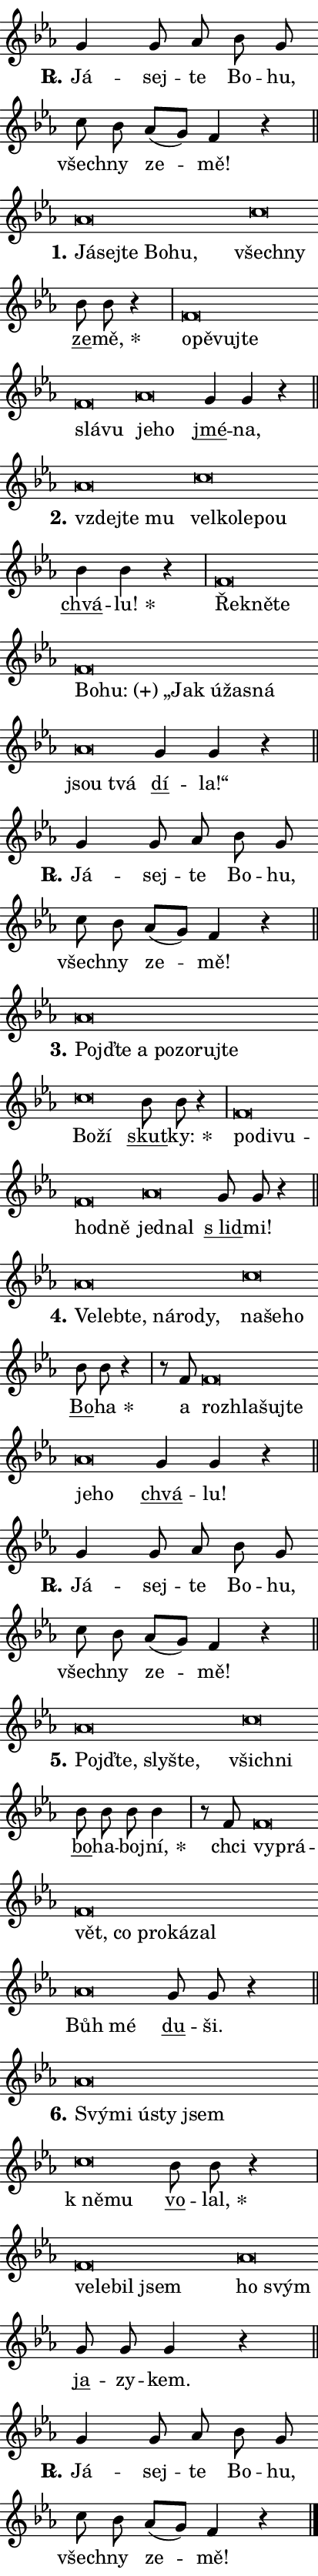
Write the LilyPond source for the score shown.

\version "2.22.1"
\header { tagline = "" }
\paper {
  indent = 0\cm
  top-margin = 0\cm
  right-margin = 0\cm
  bottom-margin = 0\cm
  left-margin = 0\cm
  paper-width = 7\cm
  page-breaking = #ly:one-page-breaking
  system-system-spacing.basic-distance = #11
  score-system-spacing.basic-distance = #11.3
  ragged-last = ##f
}


%% Author: Thomas Morley
%% https://lists.gnu.org/archive/html/lilypond-user/2020-05/msg00002.html
#(define (line-position grob)
"Returns position of @var[grob} in current system:
   @code{'start}, if at first time-step
   @code{'end}, if at last time-step
   @code{'middle} otherwise
"
  (let* ((col (ly:item-get-column grob))
         (ln (ly:grob-object col 'left-neighbor))
         (rn (ly:grob-object col 'right-neighbor))
         (col-to-check-left (if (ly:grob? ln) ln col))
         (col-to-check-right (if (ly:grob? rn) rn col))
         (break-dir-left
           (and
             (ly:grob-property col-to-check-left 'non-musical #f)
             (ly:item-break-dir col-to-check-left)))
         (break-dir-right
           (and
             (ly:grob-property col-to-check-right 'non-musical #f)
             (ly:item-break-dir col-to-check-right))))
        (cond ((eqv? 1 break-dir-left) 'start)
              ((eqv? -1 break-dir-right) 'end)
              (else 'middle))))

#(define (tranparent-at-line-position vctor)
  (lambda (grob)
  "Relying on @code{line-position} select the relevant enry from @var{vctor}.
Used to determine transparency,"
    (case (line-position grob)
      ((end) (not (vector-ref vctor 0)))
      ((middle) (not (vector-ref vctor 1)))
      ((start) (not (vector-ref vctor 2))))))

noteHeadBreakVisibility =
#(define-music-function (break-visibility)(vector?)
"Makes @code{NoteHead}s transparent relying on @var{break-visibility}"
#{
  \override NoteHead.transparent =
    #(tranparent-at-line-position break-visibility)
#})

#(define delete-ledgers-for-transparent-note-heads
  (lambda (grob)
    "Reads whether a @code{NoteHead} is transparent.
If so this @code{NoteHead} is removed from @code{'note-heads} from
@var{grob}, which is supposed to be @code{LedgerLineSpanner}.
As a result ledgers are not printed for this @code{NoteHead}"
    (let* ((nhds-array (ly:grob-object grob 'note-heads))
           (nhds-list
             (if (ly:grob-array? nhds-array)
                 (ly:grob-array->list nhds-array)
                 '()))
           ;; Relies on the transparent-property being done before
           ;; Staff.LedgerLineSpanner.after-line-breaking is executed.
           ;; This is fragile ...
           (to-keep
             (remove
               (lambda (nhd)
                 (ly:grob-property nhd 'transparent #f))
               nhds-list)))
      ;; TODO find a better method to iterate over grob-arrays, similiar
      ;; to filter/remove etc for lists
      ;; For now rebuilt from scratch
      (set! (ly:grob-object grob 'note-heads)  '())
      (for-each
        (lambda (nhd)
          (ly:pointer-group-interface::add-grob grob 'note-heads nhd))
        to-keep))))

hideNotes = {
  \noteHeadBreakVisibility #begin-of-line-visible
}
unHideNotes = {
  \noteHeadBreakVisibility #all-visible
}

% work-around for resetting accidentals
% https://lilypond.org/doc/v2.23/Documentation/notation/displaying-rhythms#unmetered-music
cadenzaMeasure = {
  \cadenzaOff
  \partial 1024 s1024
  \cadenzaOn
}

#(define-markup-command (accent layout props text) (markup?)
  "Underline accented syllable"
  (interpret-markup layout props
    #{\markup \override #'(offset . 4.3) \underline { #text }#}))

responsum = \markup \concat {
  "R" \hspace #-1.05 \path #0.1 #'((moveto 0 0.07) (lineto 0.9 0.8)) \hspace #0.05 "."
}

\layout {
    \context {
        \Staff
        \remove "Time_signature_engraver"
        \override LedgerLineSpanner.after-line-breaking = #delete-ledgers-for-transparent-note-heads
    }
    \context {
        \Voice {
            \override NoteHead.output-attributes = #'((class . "notehead"))
            \override Hairpin.height = #0.55
        }
    }
    \context {
        \Lyrics {
            \override StanzaNumber.output-attributes = #'((class . "stanzanumber"))
            \override LyricSpace.minimum-distance = #0.9
            \override LyricText.font-name = #"TeX Gyre Schola"
            \override LyricText.font-size = 1
            \override StanzaNumber.font-name = #"TeX Gyre Schola Bold"
            \override StanzaNumber.font-size = 1
        }
    }
}

% magnetic-lyrics.ily
%
%   written by
%     Jean Abou Samra <jean@abou-samra.fr>
%     Werner Lemberg <wl@gnu.org>
%
%   adapted by
%     Jiri Hon <jiri.hon@gmail.com>
%
% Version 2022-Apr-15

% https://www.mail-archive.com/lilypond-user@gnu.org/msg149350.html

#(define (Left_hyphen_pointer_engraver context)
   "Collect syllable-hyphen-syllable occurrences in lyrics and store
them in properties.  This engraver only looks to the left.  For
example, if the lyrics input is @code{foo -- bar}, it does the
following.

@itemize @bullet
@item
Set the @code{text} property of the @code{LyricHyphen} grob between
@q{foo} and @q{bar} to @code{foo}.

@item
Set the @code{left-hyphen} property of the @code{LyricText} grob with
text @q{foo} to the @code{LyricHyphen} grob between @q{foo} and
@q{bar}.
@end itemize

Use this auxiliary engraver in combination with the
@code{lyric-@/text::@/apply-@/magnetic-@/offset!} hook."
   (let ((hyphen #f)
         (text #f))
     (make-engraver
      (acknowledgers
       ((lyric-syllable-interface engraver grob source-engraver)
        (set! text grob)))
      (end-acknowledgers
       ((lyric-hyphen-interface engraver grob source-engraver)
        ;(when (not (grob::has-interface grob 'lyric-space-interface))
          (set! hyphen grob)));)
      ((stop-translation-timestep engraver)
       (when (and text hyphen)
         (ly:grob-set-object! text 'left-hyphen hyphen))
       (set! text #f)
       (set! hyphen #f)))))

#(define (lyric-text::apply-magnetic-offset! grob)
   "If the space between two syllables is less than the value in
property @code{LyricText@/.details@/.squash-threshold}, move the right
syllable to the left so that it gets concatenated with the left
syllable.

Use this function as a hook for
@code{LyricText@/.after-@/line-@/breaking} if the
@code{Left_@/hyphen_@/pointer_@/engraver} is active."
   (let ((hyphen (ly:grob-object grob 'left-hyphen #f)))
     (when hyphen
       (let ((left-text (ly:spanner-bound hyphen LEFT)))
         (when (grob::has-interface left-text 'lyric-syllable-interface)
           (let* ((common (ly:grob-common-refpoint grob left-text X))
                  (this-x-ext (ly:grob-extent grob common X))
                  (left-x-ext
                   (begin
                     ;; Trigger magnetism for left-text.
                     (ly:grob-property left-text 'after-line-breaking)
                     (ly:grob-extent left-text common X)))
                  ;; `delta` is the gap width between two syllables.
                  (delta (- (interval-start this-x-ext)
                            (interval-end left-x-ext)))
                  (details (ly:grob-property grob 'details))
                  (threshold (assoc-get 'squash-threshold details 0.2)))
             (when (< delta threshold)
               (let* (;; We have to manipulate the input text so that
                      ;; ligatures crossing syllable boundaries are not
                      ;; disabled.  For languages based on the Latin
                      ;; script this is essentially a beautification.
                      ;; However, for non-Western scripts it can be a
                      ;; necessity.
                      (lt (ly:grob-property left-text 'text))
                      (rt (ly:grob-property grob 'text))
                      (is-space (grob::has-interface hyphen 'lyric-space-interface))
                      (space (if is-space " " ""))
                      (space-markup (grob-interpret-markup grob " "))
                      (space-size (interval-length (ly:stencil-extent space-markup X)))
                      (extra-delta (if is-space space-size 0))
                      ;; Append new syllable.
                      (ltrt-space (if (and (string? lt) (string? rt))
                                (string-append lt space rt)
                                (make-concat-markup (list lt space rt))))
                      ;; Right-align `ltrt` to the right side.
                      (ltrt-space-markup (grob-interpret-markup
                               grob
                               (make-translate-markup
                                (cons (interval-length this-x-ext) 0)
                                (make-right-align-markup ltrt-space)))))
                 (begin
                   ;; Don't print `left-text`.
                   (ly:grob-set-property! left-text 'stencil #f)
                   ;; Set text and stencil (which holds all collected
                   ;; syllables so far) and shift it to the left.
                   (ly:grob-set-property! grob 'text ltrt-space)
                   (ly:grob-set-property! grob 'stencil ltrt-space-markup)
                   (ly:grob-translate-axis! grob (- (- delta extra-delta)) X))))))))))


#(define (lyric-hyphen::displace-bounds-first grob)
   ;; Make very sure this callback isn't triggered too early.
   (let ((left (ly:spanner-bound grob LEFT))
         (right (ly:spanner-bound grob RIGHT)))
     (ly:grob-property left 'after-line-breaking)
     (ly:grob-property right 'after-line-breaking)
     (ly:lyric-hyphen::print grob)))

squashThreshold = #0.4

\layout {
  \context {
    \Lyrics
    \consists #Left_hyphen_pointer_engraver
    \override LyricText.after-line-breaking =
      #lyric-text::apply-magnetic-offset!
    \override LyricHyphen.stencil = #lyric-hyphen::displace-bounds-first
    \override LyricText.details.squash-threshold = \squashThreshold
    \override LyricHyphen.minimum-distance = 0
    \override LyricHyphen.minimum-length = \squashThreshold
  }
}

squash = \override LyricText.details.squash-threshold = 9999
unSquash = \override LyricText.details.squash-threshold = \squashThreshold

left = \override LyricText.self-alignment-X = #LEFT
unLeft = \revert LyricText.self-alignment-X

starOffset = #(lambda (grob) 
                (let ((x_offset (ly:self-alignment-interface::aligned-on-x-parent grob)))
                  (if (= x_offset 0) 0 (+ x_offset 1.2))))

star = #(define-music-function (syllable)(string?)
"Append star separator at the end of a syllable"
#{
  \once \override LyricText.X-offset = #starOffset
  \lyricmode { \markup {
    #syllable
    \override #'((font-name . "TeX Gyre Schola Bold")) \hspace #0.2 \lower #0.65 \larger "*"
  } }
#})

starAccent = #(define-music-function (syllable)(string?)
"Append star separator at the end of a syllable and make accent"
#{
  \once \override LyricText.X-offset = #starOffset
  \lyricmode { \markup {
    \accent #syllable
    \override #'((font-name . "TeX Gyre Schola Bold")) \hspace #0.2 \lower #0.65 \larger "*"
  } }
#})

breath = #(define-music-function (syllable)(string?)
"Append breathing indicator at the end of a syllable"
#{
  \lyricmode { \markup { #syllable "+" } }
#})

optionalBreath = #(define-music-function (syllable)(string?)
"Append optional breathing indicator at the end of a syllable"
#{
  \lyricmode { \markup { #syllable "(+)" } }
#})


\score {
    <<
        \new Voice = "melody" { \cadenzaOn \key es \major \relative { g'4 g8 as bes g \bar "" c bes as[( g)] f4 r \cadenzaMeasure \bar "||" \break } }
        \new Lyrics \lyricsto "melody" { \lyricmode { \set stanza = \responsum
Já -- sej -- te Bo -- hu, všech -- ny ze -- mě! } }
    >>
    \layout {}
}

\score {
    <<
        \new Voice = "melody" { \cadenzaOn \key es \major \relative { as'\breve*1/16 \hideNotes \breve*1/16 \bar "" \breve*1/16 \bar "" \breve*1/16 \breve*1/16 \bar "" \unHideNotes c\breve*1/16 \hideNotes \breve*1/16 \bar "" \unHideNotes \bar "" bes8 bes r4 \cadenzaMeasure \bar "|" f\breve*1/16 \hideNotes \breve*1/16 \bar "" \breve*1/16 \bar "" \breve*1/16 \bar "" \breve*1/16 \breve*1/16 \bar "" \unHideNotes as\breve*1/16 \hideNotes \breve*1/16 \bar "" \unHideNotes \bar "" g4 g r \cadenzaMeasure \bar "||" \break } }
        \new Lyrics \lyricsto "melody" { \lyricmode { \set stanza = "1."
\left Já -- \squash sej -- te Bo -- hu, \left \unLeft \unSquash všech -- \squash ny \unLeft \unSquash \markup \accent ze -- \star mě, \left o -- \squash pě -- vuj -- te slá -- vu \left \unLeft \unSquash je -- \squash ho \unLeft \unSquash \markup \accent jmé -- na, } }
    >>
    \layout {}
}

\score {
    <<
        \new Voice = "melody" { \cadenzaOn \key es \major \relative { as'\breve*1/16 \hideNotes \breve*1/16 \breve*1/16 \bar "" \unHideNotes c\breve*1/16 \hideNotes \breve*1/16 \bar "" \breve*1/16 \breve*1/16 \bar "" \unHideNotes \bar "" bes4 bes r \cadenzaMeasure \bar "|" f\breve*1/16 \hideNotes \breve*1/16 \bar "" \breve*1/16 \bar "" \breve*1/16 \bar "" \breve*1/16 \bar "" \breve*1/16 \bar "" \breve*1/16 \bar "" \breve*1/16 \breve*1/16 \bar "" \unHideNotes as\breve*1/16 \hideNotes \breve*1/16 \bar "" \unHideNotes \bar "" g4 g r \cadenzaMeasure \bar "||" \break } }
        \new Lyrics \lyricsto "melody" { \lyricmode { \set stanza = "2."
\left vzdej -- \squash te mu \left \unLeft \unSquash vel -- \squash ko -- le -- pou \unLeft \unSquash \markup \accent chvá -- \star lu! \left Ře -- \squash kně -- te Bo -- \optionalBreath hu: „Jak ú -- ža -- sná \left \unLeft \unSquash jsou \squash tvá \unLeft \unSquash \markup \accent dí -- la!“ } }
    >>
    \layout {}
}

\score {
    <<
        \new Voice = "melody" { \cadenzaOn \key es \major \relative { g'4 g8 as bes g \bar "" c bes as[( g)] f4 r \cadenzaMeasure \bar "||" \break } }
        \new Lyrics \lyricsto "melody" { \lyricmode { \set stanza = \responsum
Já -- sej -- te Bo -- hu, všech -- ny ze -- mě! } }
    >>
    \layout {}
}

\score {
    <<
        \new Voice = "melody" { \cadenzaOn \key es \major \relative { as'\breve*1/16 \hideNotes \breve*1/16 \bar "" \breve*1/16 \bar "" \breve*1/16 \bar "" \breve*1/16 \bar "" \breve*1/16 \breve*1/16 \bar "" \unHideNotes c\breve*1/16 \hideNotes \breve*1/16 \bar "" \unHideNotes \bar "" bes8 bes r4 \cadenzaMeasure \bar "|" f\breve*1/16 \hideNotes \breve*1/16 \bar "" \breve*1/16 \bar "" \breve*1/16 \breve*1/16 \bar "" \unHideNotes as\breve*1/16 \hideNotes \breve*1/16 \bar "" \unHideNotes \bar "" g8 g r4 \cadenzaMeasure \bar "||" \break } }
        \new Lyrics \lyricsto "melody" { \lyricmode { \set stanza = "3."
\left Pojď -- \squash te a po -- zo -- ruj -- te \left \unLeft \unSquash Bo -- \squash ží \unLeft \unSquash \markup \accent skut -- \star ky: \left po -- \squash di -- vu -- hod -- ně \left \unLeft \unSquash jed -- \squash nal \unLeft \unSquash \markup \accent "s lid" -- mi! } }
    >>
    \layout {}
}

\score {
    <<
        \new Voice = "melody" { \cadenzaOn \key es \major \relative { as'\breve*1/16 \hideNotes \breve*1/16 \bar "" \breve*1/16 \bar "" \breve*1/16 \bar "" \breve*1/16 \breve*1/16 \bar "" \unHideNotes c\breve*1/16 \hideNotes \breve*1/16 \breve*1/16 \bar "" \unHideNotes \bar "" bes8 bes r4 \cadenzaMeasure \bar "|" r8 f8 f\breve*1/16 \hideNotes \breve*1/16 \bar "" \breve*1/16 \breve*1/16 \bar "" \unHideNotes as\breve*1/16 \hideNotes \breve*1/16 \bar "" \unHideNotes \bar "" g4 g r \cadenzaMeasure \bar "||" \break } }
        \new Lyrics \lyricsto "melody" { \lyricmode { \set stanza = "4."
\left Ve -- \squash leb -- te, ná -- ro -- dy, \left \unLeft \unSquash na -- \squash še -- ho \unLeft \unSquash \markup \accent Bo -- \star ha a \left roz -- \squash hla -- šuj -- te \left \unLeft \unSquash je -- \squash ho \unLeft \unSquash \markup \accent chvá -- lu! } }
    >>
    \layout {}
}

\score {
    <<
        \new Voice = "melody" { \cadenzaOn \key es \major \relative { g'4 g8 as bes g \bar "" c bes as[( g)] f4 r \cadenzaMeasure \bar "||" \break } }
        \new Lyrics \lyricsto "melody" { \lyricmode { \set stanza = \responsum
Já -- sej -- te Bo -- hu, všech -- ny ze -- mě! } }
    >>
    \layout {}
}

\score {
    <<
        \new Voice = "melody" { \cadenzaOn \key es \major \relative { as'\breve*1/16 \hideNotes \breve*1/16 \bar "" \breve*1/16 \breve*1/16 \bar "" \unHideNotes c\breve*1/16 \hideNotes \breve*1/16 \bar "" \unHideNotes \bar "" bes8 bes bes bes4 \cadenzaMeasure \bar "|" r8 f8 f\breve*1/16 \hideNotes \breve*1/16 \bar "" \breve*1/16 \bar "" \breve*1/16 \bar "" \breve*1/16 \bar "" \breve*1/16 \breve*1/16 \bar "" \unHideNotes as\breve*1/16 \hideNotes \breve*1/16 \bar "" \unHideNotes \bar "" g8 g r4 \cadenzaMeasure \bar "||" \break } }
        \new Lyrics \lyricsto "melody" { \lyricmode { \set stanza = "5."
\left Pojď -- \squash te, sly -- šte, \left \unLeft \unSquash všich -- \squash ni \unLeft \unSquash \markup \accent bo -- ha -- boj -- \star ní, chci \left vy -- \squash prá -- vět, co pro -- ká -- zal \left \unLeft \unSquash Bůh \squash mé \unLeft \unSquash \markup \accent du -- ši. } }
    >>
    \layout {}
}

\score {
    <<
        \new Voice = "melody" { \cadenzaOn \key es \major \relative { as'\breve*1/16 \hideNotes \breve*1/16 \bar "" \breve*1/16 \bar "" \breve*1/16 \breve*1/16 \bar "" \unHideNotes c\breve*1/16 \hideNotes \breve*1/16 \bar "" \unHideNotes \bar "" bes8 bes r4 \cadenzaMeasure \bar "|" f\breve*1/16 \hideNotes \breve*1/16 \bar "" \breve*1/16 \breve*1/16 \bar "" \unHideNotes as\breve*1/16 \hideNotes \breve*1/16 \bar "" \unHideNotes \bar "" g8 g g4 r \cadenzaMeasure \bar "||" \break } }
        \new Lyrics \lyricsto "melody" { \lyricmode { \set stanza = "6."
\left Svý -- \squash mi ú -- sty jsem \left \unLeft \unSquash "k ně" -- \squash mu \unLeft \unSquash \markup \accent vo -- \star lal, \left ve -- \squash le -- bil jsem \left \unLeft \unSquash ho \squash svým \unLeft \unSquash \markup \accent ja -- zy -- kem. } }
    >>
    \layout {}
}

\score {
    <<
        \new Voice = "melody" { \cadenzaOn \key es \major \relative { g'4 g8 as bes g \bar "" c bes as[( g)] f4 r \cadenzaMeasure \bar "||" \break } \bar "|." }
        \new Lyrics \lyricsto "melody" { \lyricmode { \set stanza = \responsum
Já -- sej -- te Bo -- hu, všech -- ny ze -- mě! } }
    >>
    \layout {}
}
